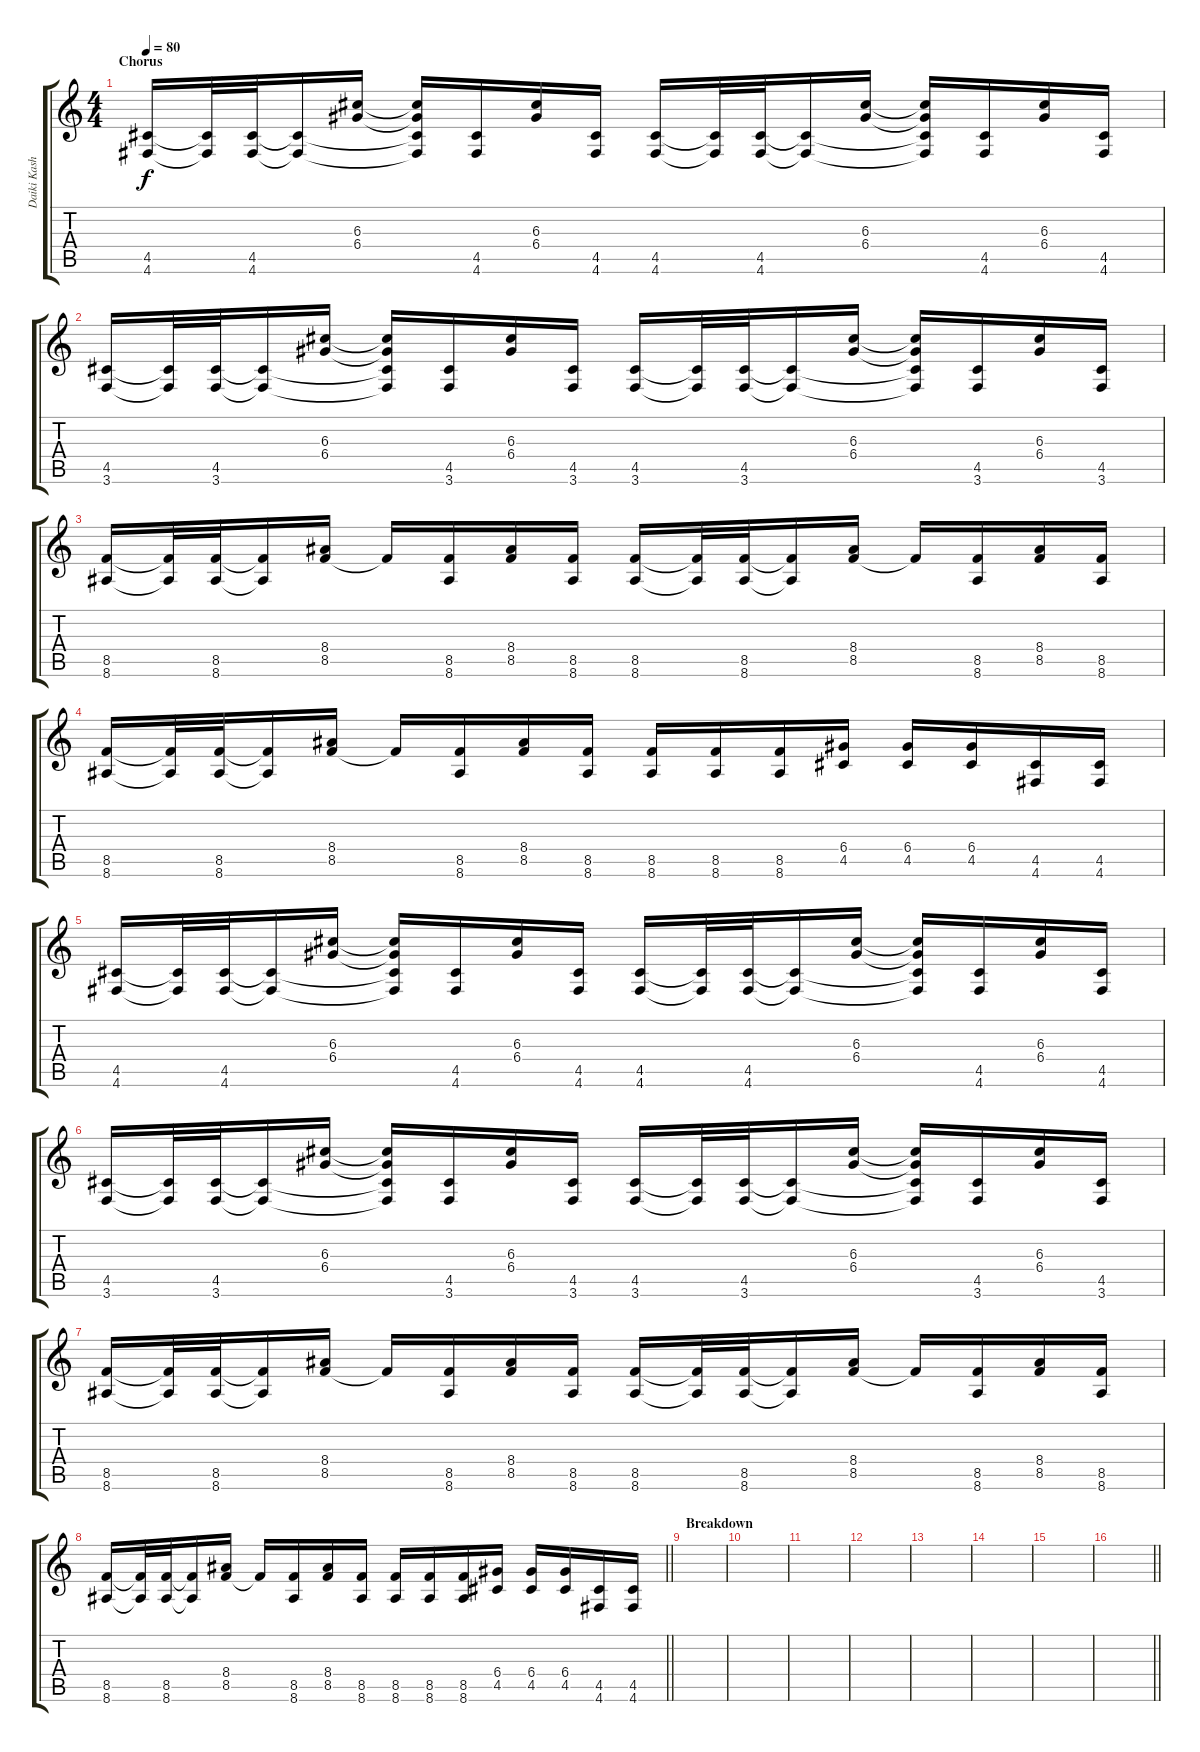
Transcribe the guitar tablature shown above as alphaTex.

\track ("Daiki Kasho (Guitar 2)" "Daiki Kash") {instrument distortionguitar}
\staff {score tabs}
\tuning (E4 B3 G3 D3 A2 D2) {hide}
\ts (4 4)
\section ("" "Chorus")
\tempo 80
\clef g2
\ks c
(4.5 4.6).16{dy f} (4.5{t} 4.6{t}).32 (4.5 4.6).32 (4.5{t} 4.6{t}).16 (6.3 6.4).16 (6.3{t} 6.4{t} 4.5{t} 4.6{t}).16 (4.5 4.6).16 (6.3 6.4).16 (4.5 4.6).16 (4.5 4.6).16 (4.5{t} 4.6{t}).32 (4.5 4.6).32 (4.5{t} 4.6{t}).16 (6.3 6.4).16 (6.3{t} 6.4{t} 4.5{t} 4.6{t}).16 (4.5 4.6).16 (6.3 6.4).16 (4.5 4.6).16 |
(4.5 3.6).16 (4.5{t} 3.6{t}).32 (4.5 3.6).32 (4.5{t} 3.6{t}).16 (6.3 6.4).16 (6.3{t} 6.4{t} 4.5{t} 3.6{t}).16 (4.5 3.6).16 (6.3 6.4).16 (4.5 3.6).16 (4.5 3.6).16 (4.5{t} 3.6{t}).32 (4.5 3.6).32 (4.5{t} 3.6{t}).16 (6.3 6.4).16 (6.3{t} 6.4{t} 4.5{t} 3.6{t}).16 (4.5 3.6).16 (6.3 6.4).16 (4.5 3.6).16 |
(8.5 8.6).16 (8.5{t} 8.6{t}).32 (8.5 8.6).32 (8.5{t} 8.6{t}).16 (8.4 8.5).16 8.5{t}.16 (8.5 8.6).16 (8.4 8.5).16 (8.5 8.6).16 (8.5 8.6).16 (8.5{t} 8.6{t}).32 (8.5 8.6).32 (8.5{t} 8.6{t}).16 (8.4 8.5).16 8.5{t}.16 (8.5 8.6).16 (8.4 8.5).16 (8.5 8.6).16 |
(8.5 8.6).16 (8.5{t} 8.6{t}).32 (8.5 8.6).32 (8.5{t} 8.6{t}).16 (8.4 8.5).16 8.5{t}.16 (8.5 8.6).16 (8.4 8.5).16 (8.5 8.6).16 (8.5 8.6).16 (8.5 8.6).16 (8.5 8.6).16 (6.4 4.5).16 (6.4 4.5).16 (6.4 4.5).16 (4.5 4.6).16 (4.5 4.6).16 |
(4.5 4.6).16 (4.5{t} 4.6{t}).32 (4.5 4.6).32 (4.5{t} 4.6{t}).16 (6.3 6.4).16 (6.3{t} 6.4{t} 4.5{t} 4.6{t}).16 (4.5 4.6).16 (6.3 6.4).16 (4.5 4.6).16 (4.5 4.6).16 (4.5{t} 4.6{t}).32 (4.5 4.6).32 (4.5{t} 4.6{t}).16 (6.3 6.4).16 (6.3{t} 6.4{t} 4.5{t} 4.6{t}).16 (4.5 4.6).16 (6.3 6.4).16 (4.5 4.6).16 |
(4.5 3.6).16 (4.5{t} 3.6{t}).32 (4.5 3.6).32 (4.5{t} 3.6{t}).16 (6.3 6.4).16 (6.3{t} 6.4{t} 4.5{t} 3.6{t}).16 (4.5 3.6).16 (6.3 6.4).16 (4.5 3.6).16 (4.5 3.6).16 (4.5{t} 3.6{t}).32 (4.5 3.6).32 (4.5{t} 3.6{t}).16 (6.3 6.4).16 (6.3{t} 6.4{t} 4.5{t} 3.6{t}).16 (4.5 3.6).16 (6.3 6.4).16 (4.5 3.6).16 |
(8.5 8.6).16 (8.5{t} 8.6{t}).32 (8.5 8.6).32 (8.5{t} 8.6{t}).16 (8.4 8.5).16 8.5{t}.16 (8.5 8.6).16 (8.4 8.5).16 (8.5 8.6).16 (8.5 8.6).16 (8.5{t} 8.6{t}).32 (8.5 8.6).32 (8.5{t} 8.6{t}).16 (8.4 8.5).16 8.5{t}.16 (8.5 8.6).16 (8.4 8.5).16 (8.5 8.6).16 |
\barLineRight lightlight
(8.5 8.6).16 (8.5{t} 8.6{t}).32 (8.5 8.6).32 (8.5{t} 8.6{t}).16 (8.4 8.5).16 8.5{t}.16 (8.5 8.6).16 (8.4 8.5).16 (8.5 8.6).16 (8.5 8.6).16 (8.5 8.6).16 (8.5 8.6).16 (6.4 4.5).16 (6.4 4.5).16 (6.4 4.5).16 (4.5 4.6).16 (4.5 4.6).16 |
\section ("" "Breakdown")
|
|
|
|
|
|
|
\barLineRight lightlight
